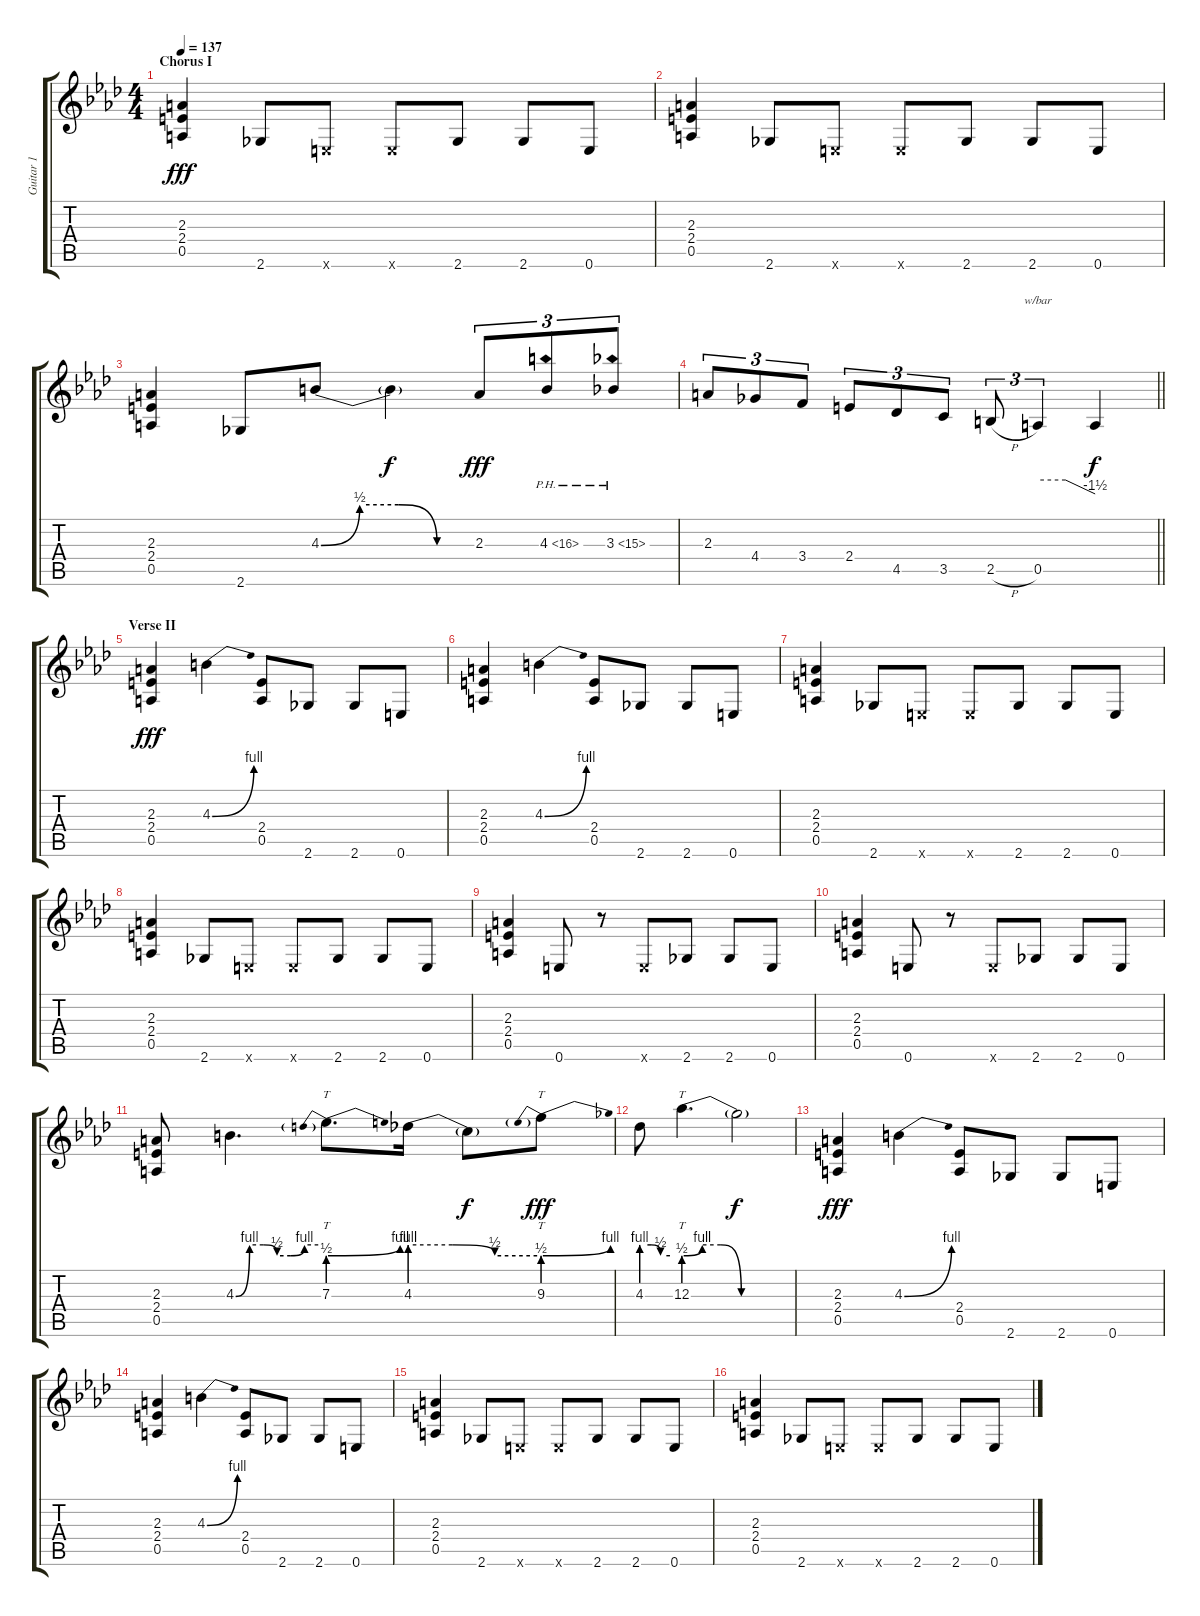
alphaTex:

\track ("Guitar 1" "Guitar 1") {instrument distortionguitar}
\staff {score tabs}
\tuning (E4 B3 G3 D3 A2 E2) {hide}
\ts (4 4)
\section ("" "Chorus I")
\tempo 137
\clef g2
\ks ab
(2.3 2.4 0.5).4{dy fff} 2.6.8 0.6{x}.8 0.6{x}.8 2.6.8 2.6.8 0.6.8 |
(2.3 2.4 0.5).4 2.6.8 0.6{x}.8 0.6{x}.8 2.6.8 2.6.8 0.6.8 |
(2.3 2.4 0.5).4 2.6.8 4.3{be (custom 0 0 15 2 30 2 45 0 60 0)}.8 4.3{t}.4{dy f} 2.3.8{tu (3 2) dy fff} 4.3{ph 12}.8{tu (3 2)} 3.3{ph 12}.8{tu (3 2)} |
\barLineRight lightlight
2.3.8{tu (3 2)} 4.4.8{tu (3 2)} 3.4.8{tu (3 2)} 2.4.8{tu (3 2)} 4.5.8{tu (3 2)} 3.5.8{tu (3 2)} 2.5{h}.8{tu (3 2)} 0.5.4{tu (3 2) tbe (custom default 0 0 29 0 60 -6)} 0.5{t}.4{dy f} |
\section ("" "Verse II")
(2.3 2.4 0.5).4{dy fff} 4.3{be (bend 0 0 60 4)}.4 (2.4 0.5).8 2.6.8 2.6.8 0.6.8 |
(2.3 2.4 0.5).4 4.3{be (bend 0 0 60 4)}.4 (2.4 0.5).8 2.6.8 2.6.8 0.6.8 |
(2.3 2.4 0.5).4 2.6.8 0.6{x}.8 0.6{x}.8 2.6.8 2.6.8 0.6.8 |
(2.3 2.4 0.5).4 2.6.8 0.6{x}.8 0.6{x}.8 2.6.8 2.6.8 0.6.8 |
(2.3 2.4 0.5).4 0.6.8 r.8 0.6{x}.8 2.6.8 2.6.8 0.6.8 |
(2.3 2.4 0.5).4 0.6.8 r.8 0.6{x}.8 2.6.8 2.6.8 0.6.8 |
(2.3 2.4 0.5).8 4.3{be (custom 0 0 10 4 20 4 30 2 40 2 50 4 60 4)}.4{d} 7.3{be (prebendbend 0 2 60 4)}.8{tt d} 4.3{be (custom 0 4 20 4 40 2 60 2)}.16 4.3{t}.8{dy f} 9.3{be (prebendbend 0 2 60 4)}.8{tt dy fff} |
4.3{be (custom 0 4 20 4 40 2 60 2)}.8 12.3{be (custom 0 2 10 4 20 4 31 0 44 0 60 0)}.4{tt d} 12.3{t}.2{dy f} |
(2.3 2.4 0.5).4{dy fff} 4.3{be (bend 0 0 60 4)}.4 (2.4 0.5).8 2.6.8 2.6.8 0.6.8 |
(2.3 2.4 0.5).4 4.3{be (bend 0 0 60 4)}.4 (2.4 0.5).8 2.6.8 2.6.8 0.6.8 |
(2.3 2.4 0.5).4 2.6.8 0.6{x}.8 0.6{x}.8 2.6.8 2.6.8 0.6.8 |
(2.3 2.4 0.5).4 2.6.8 0.6{x}.8 0.6{x}.8 2.6.8 2.6.8 0.6.8
